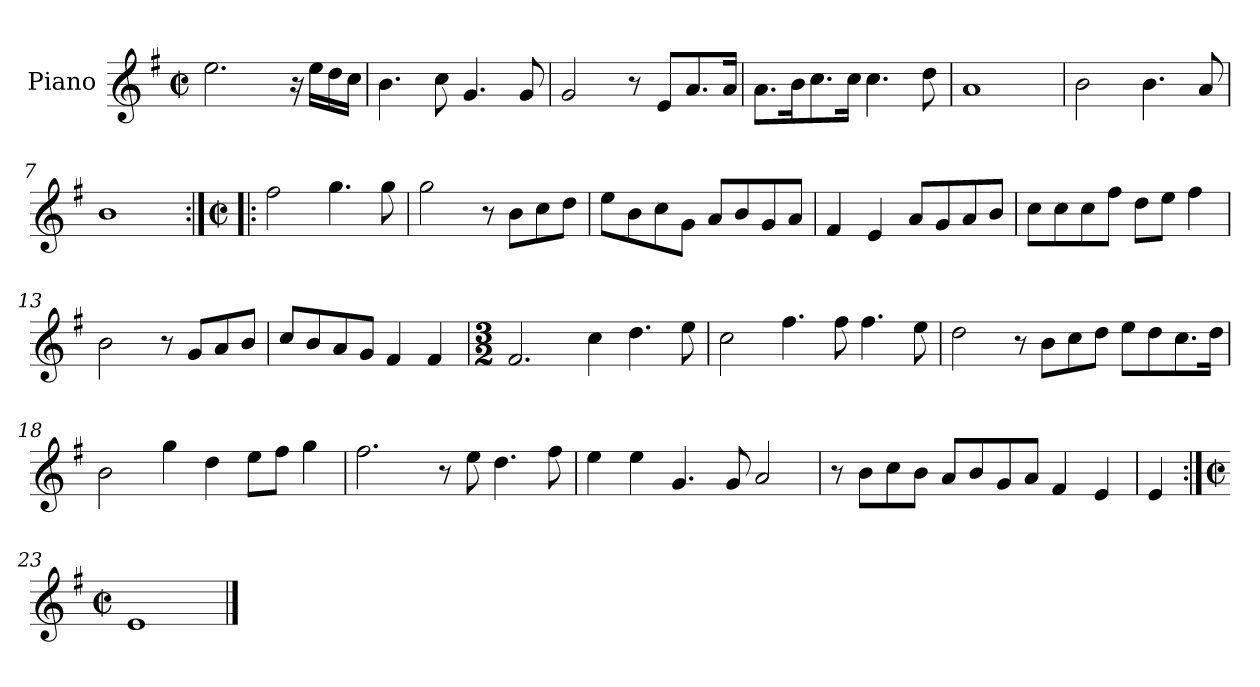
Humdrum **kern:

**kern
*part1
*staff1
*I"Piano
*I'Pno.
*clefG2
*k[f#]
*M2/2
*met(c|)
=1
2.ee\
16r
16ee\LL
16dd\
16cc\JJ
=2
4.b\
8cc\
4.g/
8g/
=3
2g/
8r
8e/L
8.a/
16a/Jk
=4
8.a\L
16b\K
8.cc\
16cc\Jk
4.cc\
8dd\
=5
1a
=6
2b\
4.b\
8a/
=7
1b
!!LO:LB:g=z
=8:|!|:
*M2/2
*met(c|)
2ff#\
4.gg\
8gg\
=9
2gg\
8r
8b\L
8cc\
8dd\J
=10
8ee\L
8b\
8cc\
8g\J
8a/L
8b/
8g/
8a/J
=11
4f#/
4e/
8a/L
8g/
8a/
8b/J
=12
8cc\L
8cc\
8cc\
8ff#\J
8dd\L
8ee\J
4ff#\
=13
2b\
8r
8g/L
8a/
8b/J
!!LO:LB:g=z
=14
8cc/L
8b/
8a/
8g/J
4f#/
4f#/
=15
*M3/2
2.f#/
4cc\
4.dd\
8ee\
=16
2cc\
4.ff#\
8ff#\
4.ff#\
8ee\
=17
2dd\
8r
8b\L
8cc\
8dd\J
8ee\L
8dd\
8.cc\
16dd\Jk
=18
2b\
4gg\
4dd\
8ee\L
8ff#\J
4gg\
!!LO:LB:g=z
=19
2.ff#\
8r
8ee\
4.dd\
8ff#\
=20
4ee\
4ee\
4.g/
8g/
2a/
=21
8r
8b\L
8cc\
8b\J
8a/L
8b/
8g/
8a/J
4f#/
4e/
=22
4e/
=23:|!
*M2/2
*met(c|)
1e
==
*-
